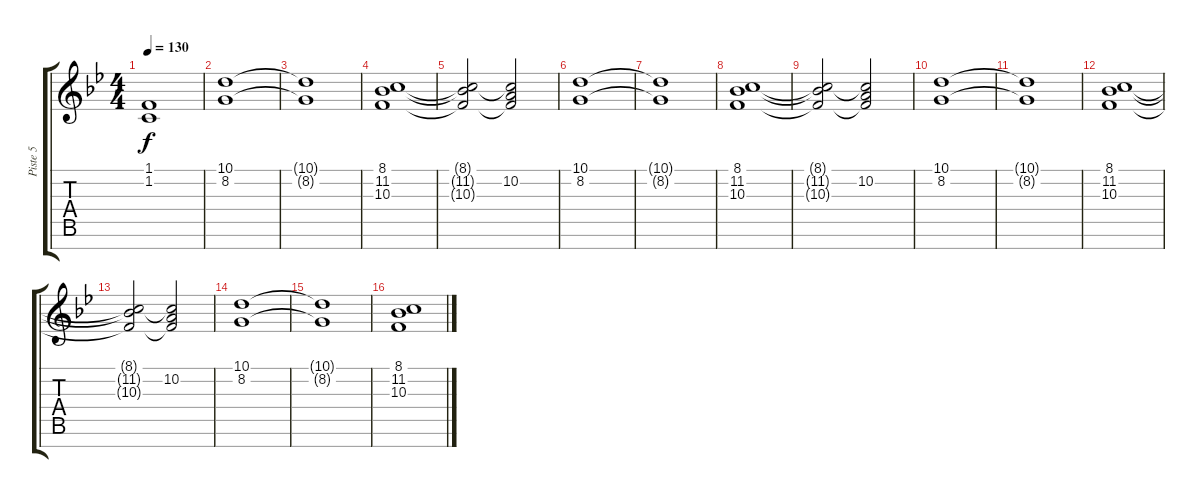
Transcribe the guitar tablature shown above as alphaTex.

\track ("Piste 5" "Piste 5") {instrument lead1square}
\staff {score tabs}
\tuning (E4 B3 G3 D3 A2 E2 B1) {hide}
\ts (4 4)
\tempo 130
\clef g2
\ks gminor
(1.1 1.2).1{dy f} |
(10.1 8.2).1 |
(10.1{t} 8.2{t}).1 |
(8.1 11.2 10.3).1 |
(8.1{t} 11.2{t} 10.3{t}).2 (8.1{t} 10.2 10.3{t}).2 |
(10.1 8.2).1 |
(10.1{t} 8.2{t}).1 |
(8.1 11.2 10.3).1 |
(8.1{t} 11.2{t} 10.3{t}).2 (8.1{t} 10.2 10.3{t}).2 |
(10.1 8.2).1 |
(10.1{t} 8.2{t}).1 |
(8.1 11.2 10.3).1 |
(8.1{t} 11.2{t} 10.3{t}).2 (8.1{t} 10.2 10.3{t}).2 |
(10.1 8.2).1 |
(10.1{t} 8.2{t}).1 |
(8.1 11.2 10.3).1
